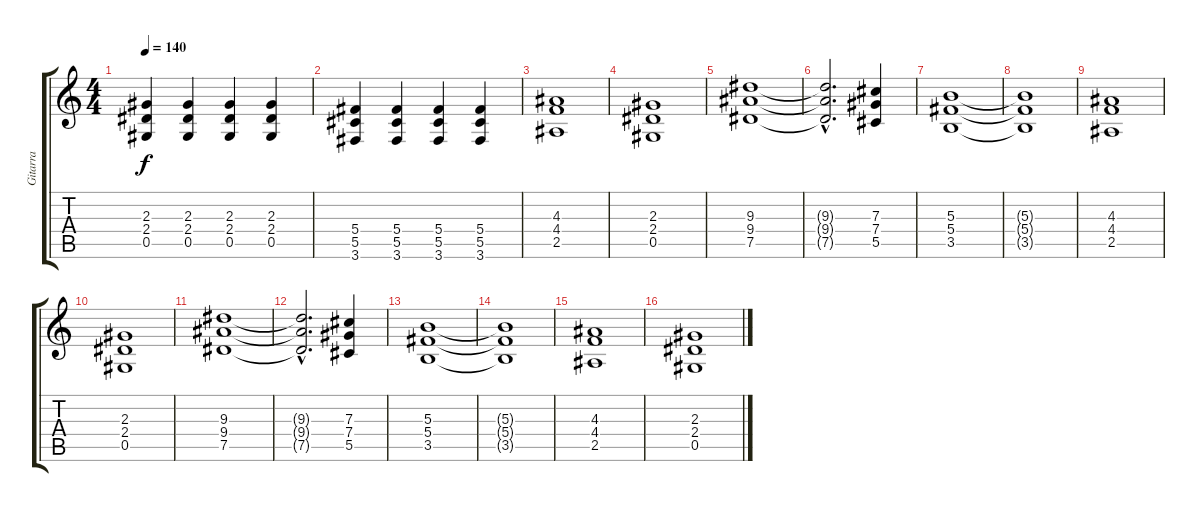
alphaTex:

\track ("Gitarra" "Gitarra") {instrument distortionguitar}
\staff {score tabs}
\tuning (Eb4 Bb3 Gb3 Db3 Ab2 Eb2) {hide}
\ts (4 4)
\tempo 140
\clef g2
\ks c
(2.3 2.4 0.5).4{dy f} (2.3 2.4 0.5).4 (2.3 2.4 0.5).4 (2.3 2.4 0.5).4 |
(5.4 5.5 3.6).4 (5.4 5.5 3.6).4 (5.4 5.5 3.6).4 (5.4 5.5 3.6).4 |
(4.3 4.4 2.5).1 |
(2.3 2.4 0.5).1 |
(9.3 9.4 7.5).1 |
(9.3{hac t} 9.4{hac t} 7.5{hac t}).2{d} (7.3 7.4 5.5).4 |
(5.3 5.4 3.5).1 |
(5.3{t} 5.4{t} 3.5{t}).1 |
(4.3 4.4 2.5).1 |
(2.3 2.4 0.5).1 |
(9.3 9.4 7.5).1 |
(9.3{hac t} 9.4{hac t} 7.5{hac t}).2{d} (7.3 7.4 5.5).4 |
(5.3 5.4 3.5).1 |
(5.3{t} 5.4{t} 3.5{t}).1 |
(4.3 4.4 2.5).1 |
(2.3 2.4 0.5).1
